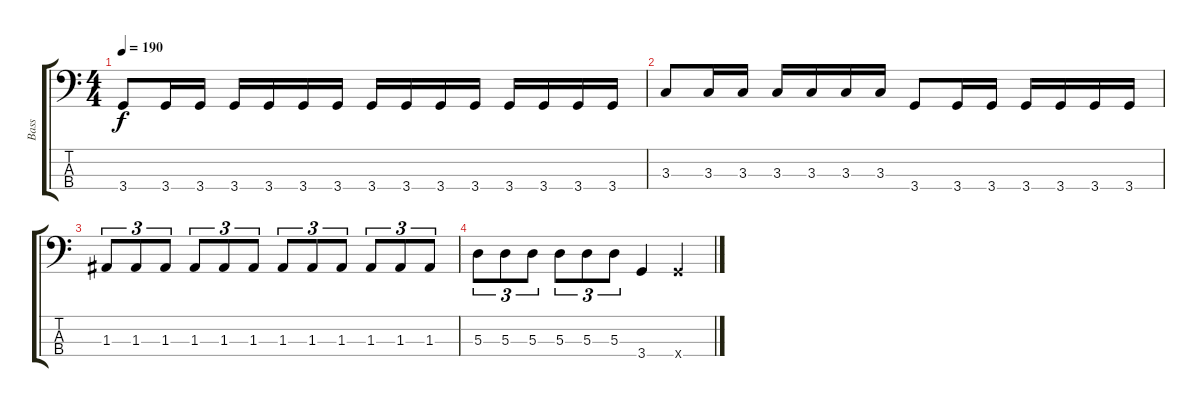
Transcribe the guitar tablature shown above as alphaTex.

\track ("Bass" "Bass") {instrument slapbass2}
\staff {score tabs}
\tuning (G2 D2 A1 E1) {hide}
\ts (4 4)
\tempo 190
\clef f4
\ks c
3.4.8{dy f} 3.4.16 3.4.16 3.4.16 3.4.16 3.4.16 3.4.16 3.4.16 3.4.16 3.4.16 3.4.16 3.4.16 3.4.16 3.4.16 3.4.16 |
3.3.8 3.3.16 3.3.16 3.3.16 3.3.16 3.3.16 3.3.16 3.4.8 3.4.16 3.4.16 3.4.16 3.4.16 3.4.16 3.4.16 |
1.3.8{tu (3 2)} 1.3.8{tu (3 2)} 1.3.8{tu (3 2)} 1.3.8{tu (3 2)} 1.3.8{tu (3 2)} 1.3.8{tu (3 2)} 1.3.8{tu (3 2)} 1.3.8{tu (3 2)} 1.3.8{tu (3 2)} 1.3.8{tu (3 2)} 1.3.8{tu (3 2)} 1.3.8{tu (3 2)} |
5.3.8{tu (3 2)} 5.3.8{tu (3 2)} 5.3.8{tu (3 2)} 5.3.8{tu (3 2)} 5.3.8{tu (3 2)} 5.3.8{tu (3 2)} 3.4.4 3.4{x}.4
